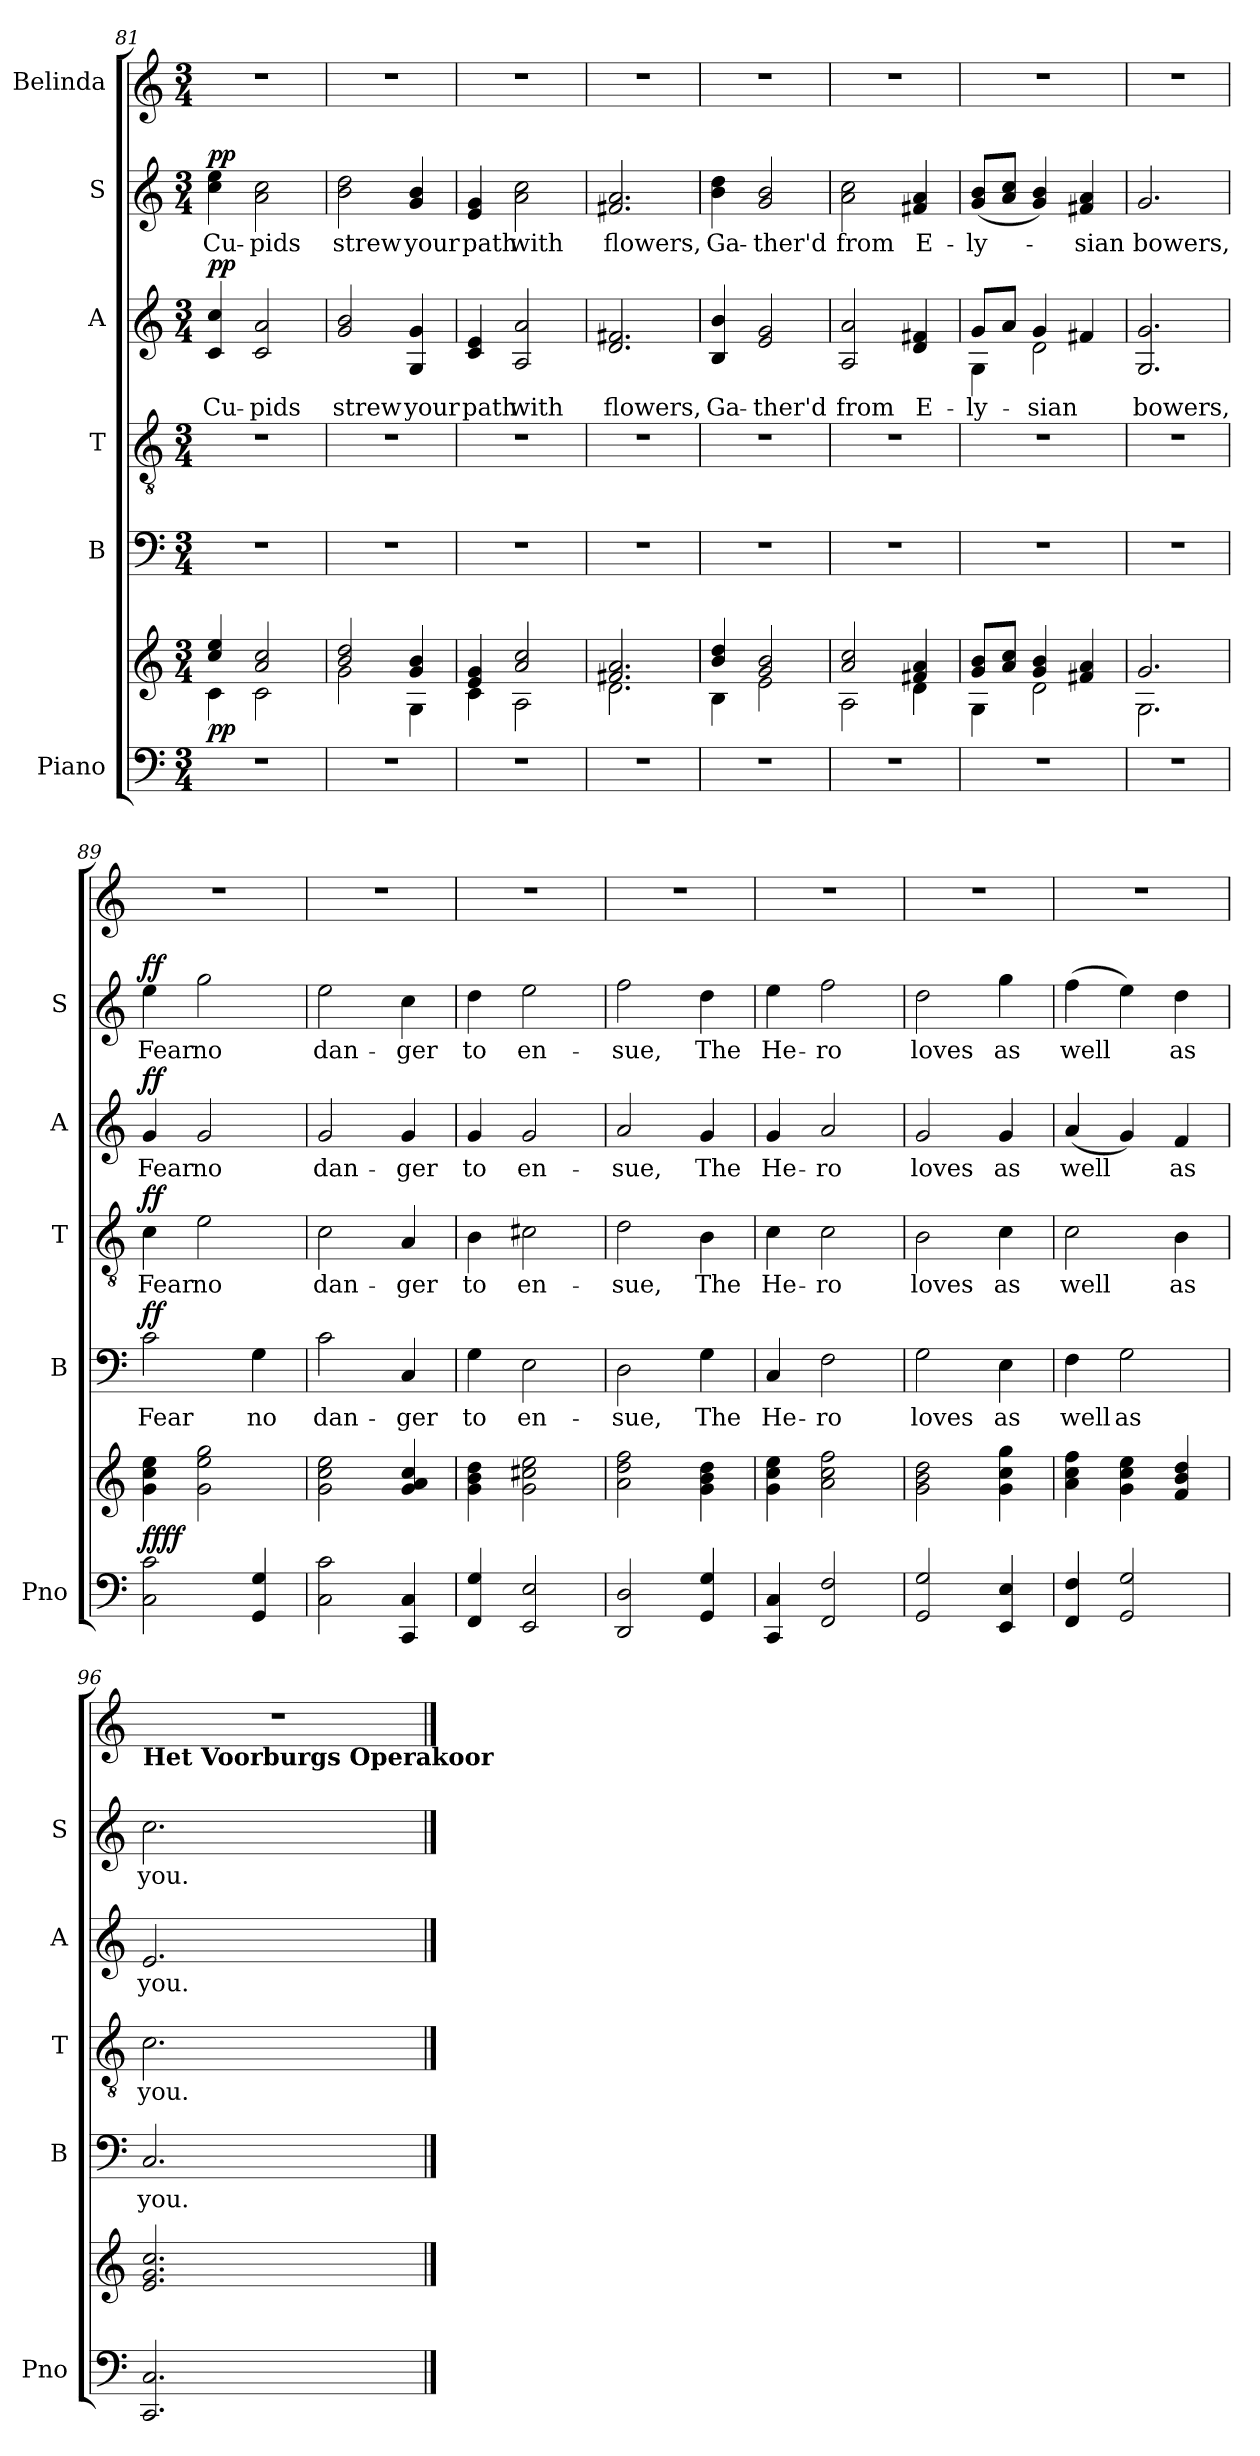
**kern	**kern	**dynam	**kern	**text	**dynam	**kern	**text	**dynam	**kern	**text	**dynam	**kern	**text	**dynam	**kern
*part6	*part6	*part6	*part5	*part5	*part5	*part4	*part4	*part4	*part3	*part3	*part3	*part2	*part2	*part2	*part1
*staff7	*staff6	*staff6/7	*staff5	*staff5	*staff5	*staff4	*staff4	*staff4	*staff3	*staff3	*staff3	*staff2	*staff2	*staff2	*staff1
*I"Piano	*	*	*I"B	*	*	*I"T	*	*	*I"A	*	*	*I"S	*	*	*I"Belinda
*I'Pno	*	*	*I'B	*	*	*I'T	*	*	*I'A	*	*	*I'S	*	*	*
!!LO:PB:g=z
*clefF4	*clefG2	*	*clefF4	*	*	*clefGv2	*	*	*clefG2	*	*	*clefG2	*	*	*clefG2
*k[]	*k[]	*	*k[]	*	*	*k[]	*	*	*k[]	*	*	*k[]	*	*	*k[]
*M3/4	*M3/4	*	*M3/4	*	*	*M3/4	*	*	*M3/4	*	*	*M3/4	*	*	*M3/4
=81	=81	=81	=81	=81	=81	=81	=81	=81	=81	=81	=81	=81	=81	=81	=81
*	*^	*	*	*	*	*	*	*	*	*	*	*	*	*	*
!	!	!	!LO:DY:b	!	!	!	!	!	!	!	!LO:LY:b	!LO:DY:a	!	!LO:LY:b	!LO:DY:a	!
2.r	4cc/ 4ee/	4c\	pp	2.r	.	.	2.r	.	.	4c/ 4cc!/	Cu-	pp	4cc!\ 4ee\	Cu-	pp	2.r
!	!	!	!	!	!	!	!	!	!	!	!LO:LY:b	!	!	!LO:LY:b	!	!
.	2a/ 2cc/	2c\	.	.	.	.	.	.	.	2c/ 2a!/	-pids	.	2a!\ 2cc\	-pids	.	.
=82	=82	=82	=82	=82	=82	=82	=82	=82	=82	=82	=82	=82	=82	=82	=82	=82
!	!	!	!	!	!	!	!	!	!	!	!LO:LY:b	!	!	!LO:LY:b	!	!
2.r	2b/ 2dd/	2g\	.	2.r	.	.	2.r	.	.	2g/ 2b!/	strew	.	2b!\ 2dd\	strew	.	2.r
!	!	!	!	!	!	!	!	!	!	!	!LO:LY:b	!	!	!LO:LY:b	!	!
.	4g/ 4b/	4G\	.	.	.	.	.	.	.	4G/ 4g!/	your	.	4g!/ 4b/	your	.	.
=83	=83	=83	=83	=83	=83	=83	=83	=83	=83	=83	=83	=83	=83	=83	=83	=83
!	!	!	!	!	!	!	!	!	!	!	!LO:LY:b	!	!	!LO:LY:b	!	!
2.r	4e/ 4g/	4c\	.	2.r	.	.	2.r	.	.	4c/ 4e!/	path	.	4e!/ 4g/	path	.	2.r
!	!	!	!	!	!	!	!	!	!	!	!LO:LY:b	!	!	!LO:LY:b	!	!
.	2a/ 2cc/	2A\	.	.	.	.	.	.	.	2A/ 2a!/	with	.	2a!\ 2cc\	with	.	.
=84	=84	=84	=84	=84	=84	=84	=84	=84	=84	=84	=84	=84	=84	=84	=84	=84
!	!	!	!	!	!	!	!	!	!	!	!LO:LY:b	!	!	!LO:LY:b	!	!
2.r	2.f#X/ 2.a/	2.d\	.	2.r	.	.	2.r	.	.	2.d/ 2.f#X!/	flowers,	.	2.f#X!/ 2.a/	flowers,	.	2.r
=85	=85	=85	=85	=85	=85	=85	=85	=85	=85	=85	=85	=85	=85	=85	=85	=85
!	!	!	!	!	!	!	!	!	!	!	!LO:LY:b	!	!	!LO:LY:b	!	!
2.r	4b/ 4dd/	4B\	.	2.r	.	.	2.r	.	.	4B/ 4b!/	Ga-	.	4b!\ 4dd\	Ga-	.	2.r
!	!	!	!	!	!	!	!	!	!	!	!LO:LY:b	!	!	!LO:LY:b	!	!
.	2g/ 2b/	2e\	.	.	.	.	.	.	.	2e/ 2g!/	-ther'd	.	2g!/ 2b/	-ther'd	.	.
=86	=86	=86	=86	=86	=86	=86	=86	=86	=86	=86	=86	=86	=86	=86	=86	=86
!	!	!	!	!	!	!	!	!	!	!	!LO:LY:b	!	!	!LO:LY:b	!	!
2.r	2a/ 2cc/	2A\	.	2.r	.	.	2.r	.	.	2A/ 2a!/	from	.	2a!\ 2cc\	from	.	2.r
!	!	!	!	!	!	!	!	!	!	!	!LO:LY:b	!	!	!LO:LY:b	!	!
.	4f#X/ 4a/	4d\	.	.	.	.	.	.	.	4d/ 4f#X!/	E-	.	4f#X!/ 4a/	E-	.	.
=87	=87	=87	=87	=87	=87	=87	=87	=87	=87	=87	=87	=87	=87	=87	=87	=87
!	!	!	!	!	!	!	!	!	!	!	!LO:LY:b	!	!	!LO:LY:b	!	!
*	*	*	*	*	*	*	*	*	*	*^	*	*	*	*	*	*
2.r	8g/ 8b/L	4G\	.	2.r	.	.	2.r	.	.	4G\	8g!/L	-ly-	.	(<8g!/ 8b/L	-ly-	.	2.r
.	8a/ 8cc/J	.	.	.	.	.	.	.	.	.	8a!/J	.	.	8a!/ 8cc/J	.	.	.
!	!	!	!	!	!	!	!	!	!	!	!	!LO:LY:b	!	!	!	!	!
.	4g/ 4b/	2d\	.	.	.	.	.	.	.	2d\	4g!/	-sian	.	4g!/ 4b/)	.	.	.
!	!	!	!	!	!	!	!	!	!	!	!	!	!	!	!LO:LY:b	!	!
.	4f#X/ 4a/	.	.	.	.	.	.	.	.	.	4f#X!/	.	.	4f#X!/ 4a/	-sian	.	.
=88	=88	=88	=88	=88	=88	=88	=88	=88	=88	=88	=88	=88	=88	=88	=88	=88	=88
!	!	!	!	!	!	!	!	!	!	!	!	!LO:LY:b	!	!	!LO:LY:b	!	!
*	*	*	*	*	*	*	*	*	*	*v	*v	*	*	*	*	*	*
2.r	2.g/	2.G\	.	2.r	.	.	2.r	.	.	2.G/ 2.g!/	bowers,	.	2.g/	bowers,	.	2.r
!!LO:LB:g=z
=89	=89	=89	=89	=89	=89	=89	=89	=89	=89	=89	=89	=89	=89	=89	=89	=89
!	!	!	!LO:DY:a=2	!	!LO:LY:b	!	!	!LO:LY:b	!	!	!LO:LY:b	!	!	!LO:LY:b	!	!
!	!	!	!LO:DY:n=1:a	!	!	!LO:DY:a	!	!	!LO:DY:a	!	!	!LO:DY:a	!	!	!LO:DY:a	!
*	*v	*v	*	*	*	*	*	*	*	*	*	*	*	*	*	*
2C\ 2c\	4g\ 4cc\ 4ee\	ff ff	2c\	Fear	ff	4c\	Fear	ff	4g/	Fear	ff	4ee\	Fear	ff	2.r
!	!	!	!	!	!	!	!LO:LY:b	!	!	!LO:LY:b	!	!	!LO:LY:b	!	!
.	2g\ 2ee\ 2gg\	.	.	.	.	2e\	no	.	2g/	no	.	2gg\	no	.	.
!	!	!	!	!LO:LY:b	!	!	!	!	!	!	!	!	!	!	!
4GG/ 4G/	.	.	4G\	no	.	.	.	.	.	.	.	.	.	.	.
=90	=90	=90	=90	=90	=90	=90	=90	=90	=90	=90	=90	=90	=90	=90	=90
!	!	!	!	!LO:LY:b	!	!	!LO:LY:b	!	!	!LO:LY:b	!	!	!LO:LY:b	!	!
2C\ 2c\	2g\ 2cc\ 2ee\	.	2c\	dan-	.	2c\	dan-	.	2g/	dan-	.	2ee\	dan-	.	2.r
!	!	!	!	!LO:LY:b	!	!	!LO:LY:b	!	!	!LO:LY:b	!	!	!LO:LY:b	!	!
4CC/ 4C/	4g/ 4a/ 4cc/	.	4C/	-ger	.	4A/	-ger	.	4g/	-ger	.	4cc\	-ger	.	.
=91	=91	=91	=91	=91	=91	=91	=91	=91	=91	=91	=91	=91	=91	=91	=91
!	!	!	!	!LO:LY:b	!	!	!LO:LY:b	!	!	!LO:LY:b	!	!	!LO:LY:b	!	!
4FF/ 4G/	4g\ 4b\ 4dd\	.	4G\	to	.	4B\	to	.	4g/	to	.	4dd\	to	.	2.r
!	!	!	!	!LO:LY:b	!	!	!LO:LY:b	!	!	!LO:LY:b	!	!	!LO:LY:b	!	!
2EE/ 2E/	2g\ 2cc#X\ 2ee\	.	2E\	en-	.	2c#X\	en-	.	2g/	en-	.	2ee\	en-	.	.
=92	=92	=92	=92	=92	=92	=92	=92	=92	=92	=92	=92	=92	=92	=92	=92
!	!	!	!	!LO:LY:b	!	!	!LO:LY:b	!	!	!LO:LY:b	!	!	!LO:LY:b	!	!
2DD/ 2D/	2a\ 2dd\ 2ff\	.	2D\	-sue,	.	2d\	-sue,	.	2a/	-sue,	.	2ff\	-sue,	.	2.r
!	!	!	!	!LO:LY:b	!	!	!LO:LY:b	!	!	!LO:LY:b	!	!	!LO:LY:b	!	!
4GG/ 4G/	4g\ 4b\ 4dd\	.	4G\	The	.	4B\	The	.	4g/	The	.	4dd\	The	.	.
=93	=93	=93	=93	=93	=93	=93	=93	=93	=93	=93	=93	=93	=93	=93	=93
!	!	!	!	!LO:LY:b	!	!	!LO:LY:b	!	!	!LO:LY:b	!	!	!LO:LY:b	!	!
4CC/ 4C/	4g\ 4cc\ 4ee\	.	4C/	He-	.	4c\	He-	.	4g/	He-	.	4ee\	He-	.	2.r
!	!	!	!	!LO:LY:b	!	!	!LO:LY:b	!	!	!LO:LY:b	!	!	!LO:LY:b	!	!
2FF/ 2F/	2a\ 2cc\ 2ff\	.	2F\	-ro	.	2c\	-ro	.	2a/	-ro	.	2ff\	-ro	.	.
=94	=94	=94	=94	=94	=94	=94	=94	=94	=94	=94	=94	=94	=94	=94	=94
!	!	!	!	!LO:LY:b	!	!	!LO:LY:b	!	!	!LO:LY:b	!	!	!LO:LY:b	!	!
2GG/ 2G/	2g\ 2b\ 2dd\	.	2G\	loves	.	2B\	loves	.	2g/	loves	.	2dd\	loves	.	2.r
!	!	!	!	!LO:LY:b	!	!	!LO:LY:b	!	!	!LO:LY:b	!	!	!LO:LY:b	!	!
4EE/ 4E/	4g\ 4cc\ 4gg\	.	4E\	as	.	4c\	as	.	4g/	as	.	4gg\	as	.	.
=95	=95	=95	=95	=95	=95	=95	=95	=95	=95	=95	=95	=95	=95	=95	=95
!	!	!	!	!LO:LY:b	!	!	!LO:LY:b	!	!	!LO:LY:b	!	!	!LO:LY:b	!	!
4FF/ 4F/	4a\ 4cc\ 4ff\	.	4F\	well	.	2c\	well	.	(<4a/	well	.	(>4ff\	well	.	2.r
!	!	!	!	!LO:LY:b	!	!	!	!	!	!	!	!	!	!	!
2GG/ 2G/	4g\ 4cc\ 4ee\	.	2G\	as	.	.	.	.	4g/)	.	.	4ee\)	.	.	.
!	!	!	!	!	!	!	!LO:LY:b	!	!	!LO:LY:b	!	!	!LO:LY:b	!	!
.	4f/ 4b/ 4dd/	.	.	.	.	4B\	as	.	4f/	as	.	4dd\	as	.	.
=96	=96	=96	=96	=96	=96	=96	=96	=96	=96	=96	=96	=96	=96	=96	=96
!	!	!	!	!	!	!	!	!	!	!	!	!	!	!	!LO:TX:b:B:t=Het Voorburgs Operakoor
!	!	!	!	!LO:LY:b	!	!	!LO:LY:b	!	!	!LO:LY:b	!	!	!LO:LY:b	!	!
2.CC/ 2.C/	2.e/ 2.g/ 2.cc/	.	2.C/	you.	.	2.c\	you.	.	2.e/	you.	.	2.cc\	you.	.	2.r
==	==	==	==	==	==	==	==	==	==	==	==	==	==	==	==
*-	*-	*-	*-	*-	*-	*-	*-	*-	*-	*-	*-	*-	*-	*-	*-
